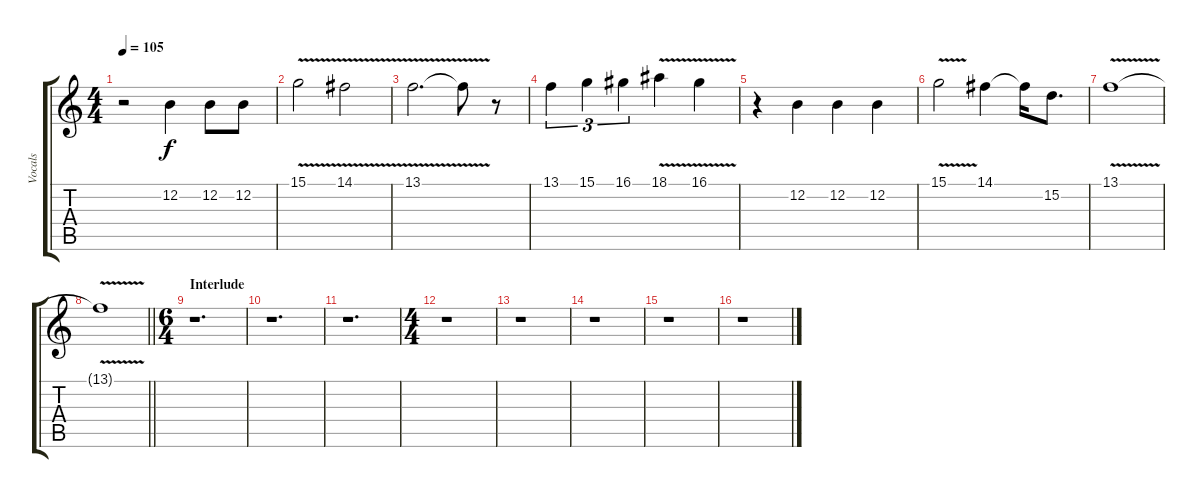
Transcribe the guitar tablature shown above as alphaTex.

\track ("Vocals" "Vocals") {instrument voiceoohs}
\staff {score tabs}
\tuning (E4 B3 G3 D3 A2 E2) {hide}
\ts (4 4)
\tempo 105
\clef g2
\ks c
r.2{dy f} 12.2.4 12.2.8 12.2.8 |
15.1{v}.2 14.1{v}.2 |
13.1{v}.2{d} 13.1{t}.8 r.8 |
13.1.4{tu (3 2)} 15.1.4{tu (3 2)} 16.1.4{tu (3 2)} 18.1{v}.4 16.1{v}.4 |
r.4 12.2.4 12.2.4 12.2.4 |
15.1{v}.2 14.1.4 14.1{t}.16 15.2.8{d} |
13.1{v}.1 |
\barLineRight lightlight
13.1{v t}.1 |
\ts (6 4)
\section ("" "Interlude")
r.1{d} |
r.1{d} |
r.1{d} |
\ts (4 4)
r.1 |
r.1 |
r.1 |
r.1 |
r.1
